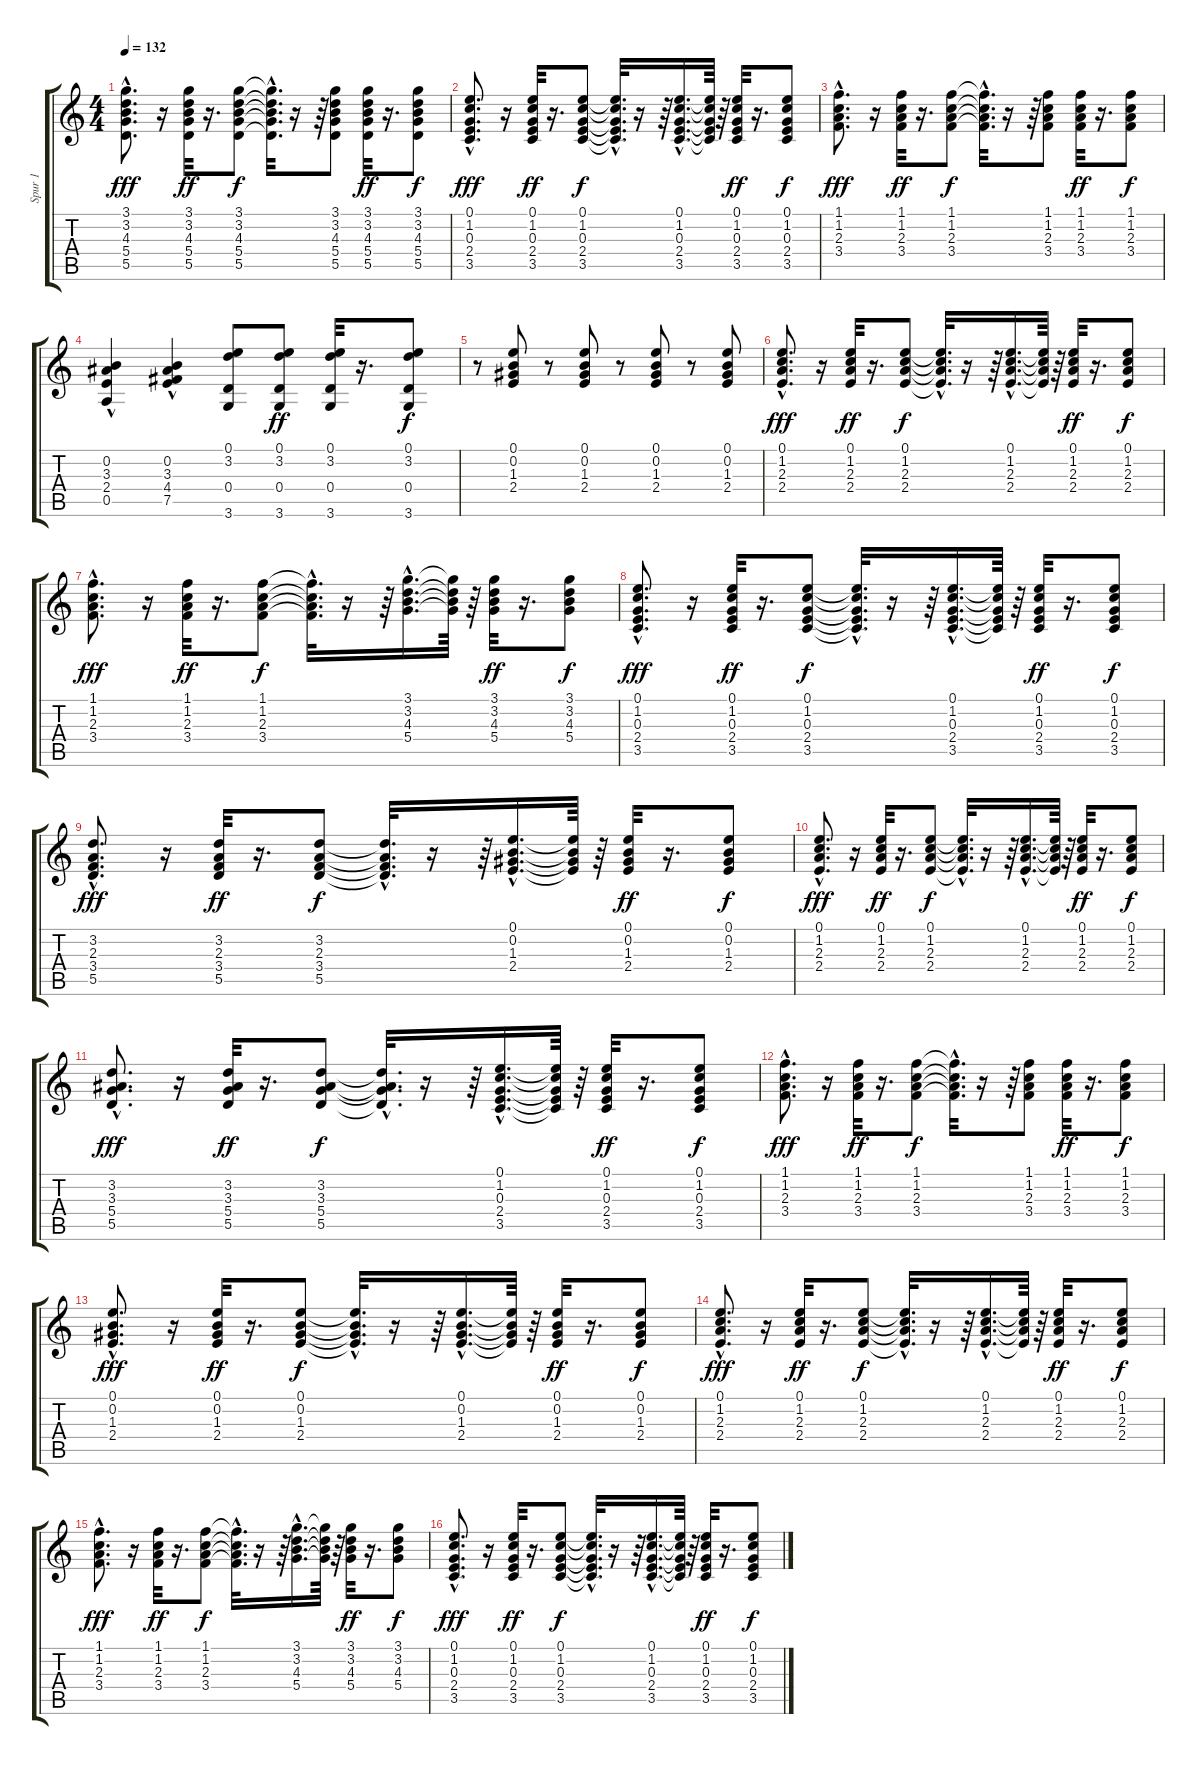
\track ("Spur 1" "Spur 1") {instrument acousticguitarsteel}
\staff {score tabs}
\tuning (E4 B3 G3 D3 A2 E2) {hide}
\ts (4 4)
\tempo 132
\clef g2
\ks c
(3.1{hac} 3.2{hac} 4.3{hac} 5.4{hac} 5.5{hac}).8{d dy fff} r.16 (3.1 3.2 4.3 5.4 5.5).32{dy ff} r.16{d} (3.1 3.2 4.3 5.4 5.5).8{dy f} (3.1{hac t} 3.2{hac t} 4.3{hac t} 5.4{hac t} 5.5{hac t}).32{d} r.16 r.64 (3.1 3.2 4.3 5.4 5.5).8 (3.1 3.2 4.3 5.4 5.5).32{dy ff} r.16{d} (3.1 3.2 4.3 5.4 5.5).8{dy f} |
(0.1{hac} 1.2{hac} 0.3{hac} 2.4{hac} 3.5{hac}).8{d dy fff} r.16 (0.1 1.2 0.3 2.4 3.5).32{dy ff} r.16{d} (0.1 1.2 0.3 2.4 3.5).8{dy f} (0.1{hac t} 1.2{hac t} 0.3{hac t} 2.4{hac t} 3.5{hac t}).32{d} r.16 r.64 (0.1{hac} 1.2{hac} 0.3{hac} 2.4{hac} 3.5{hac}).16{d} (0.1{t} 1.2{t} 0.3{t} 2.4{t} 3.5{t}).64 r.64 (0.1 1.2 0.3 2.4 3.5).32{dy ff} r.16{d} (0.1 1.2 0.3 2.4 3.5).8{dy f} |
(1.1{hac} 1.2{hac} 2.3{hac} 3.4{hac}).8{d dy fff} r.16 (1.1 1.2 2.3 3.4).32{dy ff} r.16{d} (1.1 1.2 2.3 3.4).8{dy f} (1.1{hac t} 1.2{hac t} 2.3{hac t} 3.4{hac t}).32{d} r.16 r.64 (1.1 1.2 2.3 3.4).8 (1.1 1.2 2.3 3.4).32{dy ff} r.16{d} (1.1 1.2 2.3 3.4).8{dy f} |
(0.2{hac} 3.3{hac} 2.4{hac} 0.5).4 (0.2{hac} 3.3{hac} 4.4 7.5).4 (0.1 3.2 0.4 3.6).8 (0.1 3.2 0.4 3.6).8{dy ff} (0.1 3.2 0.4 3.6).32 r.16{d} (0.1 3.2 0.4 3.6).8{dy f} |
r.8 (0.1 0.2 1.3 2.4).8 r.8 (0.1 0.2 1.3 2.4).8 r.8 (0.1 0.2 1.3 2.4).8 r.8 (0.1 0.2 1.3 2.4).8 |
(0.1{hac} 1.2{hac} 2.3{hac} 2.4{hac}).8{d dy fff} r.16 (0.1 1.2 2.3 2.4).32{dy ff} r.16{d} (0.1 1.2 2.3 2.4).8{dy f} (0.1{hac t} 1.2{hac t} 2.3{hac t} 2.4{hac t}).32{d} r.16 r.64 (0.1{hac} 1.2{hac} 2.3{hac} 2.4{hac}).16{d} (0.1{t} 1.2{t} 2.3{t} 2.4{t}).64 r.64 (0.1 1.2 2.3 2.4).32{dy ff} r.16{d} (0.1 1.2 2.3 2.4).8{dy f} |
(1.1{hac} 1.2{hac} 2.3{hac} 3.4{hac}).8{d dy fff} r.16 (1.1 1.2 2.3 3.4).32{dy ff} r.16{d} (1.1 1.2 2.3 3.4).8{dy f} (1.1{hac t} 1.2{hac t} 2.3{hac t} 3.4{hac t}).32{d} r.16 r.64 (3.1{hac} 3.2{hac} 4.3{hac} 5.4{hac}).16{d} (3.1{t} 3.2{t} 4.3{t} 5.4{t}).64 r.64 (3.1 3.2 4.3 5.4).32{dy ff} r.16{d} (3.1 3.2 4.3 5.4).8{dy f} |
(0.1{hac} 1.2{hac} 0.3{hac} 2.4{hac} 3.5{hac}).8{d dy fff} r.16 (0.1 1.2 0.3 2.4 3.5).32{dy ff} r.16{d} (0.1 1.2 0.3 2.4 3.5).8{dy f} (0.1{hac t} 1.2{hac t} 0.3{hac t} 2.4{hac t} 3.5{hac t}).32{d} r.16 r.64 (0.1{hac} 1.2{hac} 0.3{hac} 2.4{hac} 3.5{hac}).16{d} (0.1{t} 1.2{t} 0.3{t} 2.4{t} 3.5{t}).64 r.64 (0.1 1.2 0.3 2.4 3.5).32{dy ff} r.16{d} (0.1 1.2 0.3 2.4 3.5).8{dy f} |
(3.2{hac} 2.3{hac} 3.4{hac} 5.5{hac}).8{d dy fff} r.16 (3.2 2.3 3.4 5.5).32{dy ff} r.16{d} (3.2 2.3 3.4 5.5).8{dy f} (3.2{hac t} 2.3{hac t} 3.4{hac t} 5.5{hac t}).32{d} r.16 r.64 (0.1{hac} 0.2{hac} 1.3{hac} 2.4{hac}).16{d} (0.1{t} 0.2{t} 1.3{t} 2.4{t}).64 r.64 (0.1 0.2 1.3 2.4).32{dy ff} r.16{d} (0.1 0.2 1.3 2.4).8{dy f} |
(0.1{hac} 1.2{hac} 2.3{hac} 2.4{hac}).8{d dy fff} r.16 (0.1 1.2 2.3 2.4).32{dy ff} r.16{d} (0.1 1.2 2.3 2.4).8{dy f} (0.1{hac t} 1.2{hac t} 2.3{hac t} 2.4{hac t}).32{d} r.16 r.64 (0.1{hac} 1.2{hac} 2.3{hac} 2.4{hac}).16{d} (0.1{t} 1.2{t} 2.3{t} 2.4{t}).64 r.64 (0.1 1.2 2.3 2.4).32{dy ff} r.16{d} (0.1 1.2 2.3 2.4).8{dy f} |
(3.2{hac} 3.3{hac} 5.4{hac} 5.5{hac}).8{d dy fff} r.16 (3.2 3.3 5.4 5.5).32{dy ff} r.16{d} (3.2 3.3 5.4 5.5).8{dy f} (3.2{hac t} 3.3{hac t} 5.4{hac t} 5.5{hac t}).32{d} r.16 r.64 (0.1{hac} 1.2{hac} 0.3{hac} 2.4{hac} 3.5{hac}).16{d} (0.1{t} 1.2{t} 0.3{t} 2.4{t} 3.5{t}).64 r.64 (0.1 1.2 0.3 2.4 3.5).32{dy ff} r.16{d} (0.1 1.2 0.3 2.4 3.5).8{dy f} |
(1.1{hac} 1.2{hac} 2.3{hac} 3.4{hac}).8{d dy fff} r.16 (1.1 1.2 2.3 3.4).32{dy ff} r.16{d} (1.1 1.2 2.3 3.4).8{dy f} (1.1{hac t} 1.2{hac t} 2.3{hac t} 3.4{hac t}).32{d} r.16 r.64 (1.1 1.2 2.3 3.4).8 (1.1 1.2 2.3 3.4).32{dy ff} r.16{d} (1.1 1.2 2.3 3.4).8{dy f} |
(0.1{hac} 0.2{hac} 1.3{hac} 2.4{hac}).8{d dy fff} r.16 (0.1 0.2 1.3 2.4).32{dy ff} r.16{d} (0.1 0.2 1.3 2.4).8{dy f} (0.1{hac t} 0.2{hac t} 1.3{hac t} 2.4{hac t}).32{d} r.16 r.64 (0.1{hac} 0.2{hac} 1.3{hac} 2.4{hac}).16{d} (0.1{t} 0.2{t} 1.3{t} 2.4{t}).64 r.64 (0.1 0.2 1.3 2.4).32{dy ff} r.16{d} (0.1 0.2 1.3 2.4).8{dy f} |
(0.1{hac} 1.2{hac} 2.3{hac} 2.4{hac}).8{d dy fff} r.16 (0.1 1.2 2.3 2.4).32{dy ff} r.16{d} (0.1 1.2 2.3 2.4).8{dy f} (0.1{hac t} 1.2{hac t} 2.3{hac t} 2.4{hac t}).32{d} r.16 r.64 (0.1{hac} 1.2{hac} 2.3{hac} 2.4{hac}).16{d} (0.1{t} 1.2{t} 2.3{t} 2.4{t}).64 r.64 (0.1 1.2 2.3 2.4).32{dy ff} r.16{d} (0.1 1.2 2.3 2.4).8{dy f} |
(1.1{hac} 1.2{hac} 2.3{hac} 3.4{hac}).8{d dy fff} r.16 (1.1 1.2 2.3 3.4).32{dy ff} r.16{d} (1.1 1.2 2.3 3.4).8{dy f} (1.1{hac t} 1.2{hac t} 2.3{hac t} 3.4{hac t}).32{d} r.16 r.64 (3.1{hac} 3.2{hac} 4.3{hac} 5.4{hac}).16{d} (3.1{t} 3.2{t} 4.3{t} 5.4{t}).64 r.64 (3.1 3.2 4.3 5.4).32{dy ff} r.16{d} (3.1 3.2 4.3 5.4).8{dy f} |
(0.1{hac} 1.2{hac} 0.3{hac} 2.4{hac} 3.5{hac}).8{d dy fff} r.16 (0.1 1.2 0.3 2.4 3.5).32{dy ff} r.16{d} (0.1 1.2 0.3 2.4 3.5).8{dy f} (0.1{hac t} 1.2{hac t} 0.3{hac t} 2.4{hac t} 3.5{hac t}).32{d} r.16 r.64 (0.1{hac} 1.2{hac} 0.3{hac} 2.4{hac} 3.5{hac}).16{d} (0.1{t} 1.2{t} 0.3{t} 2.4{t} 3.5{t}).64 r.64 (0.1 1.2 0.3 2.4 3.5).32{dy ff} r.16{d} (0.1 1.2 0.3 2.4 3.5).8{dy f}
